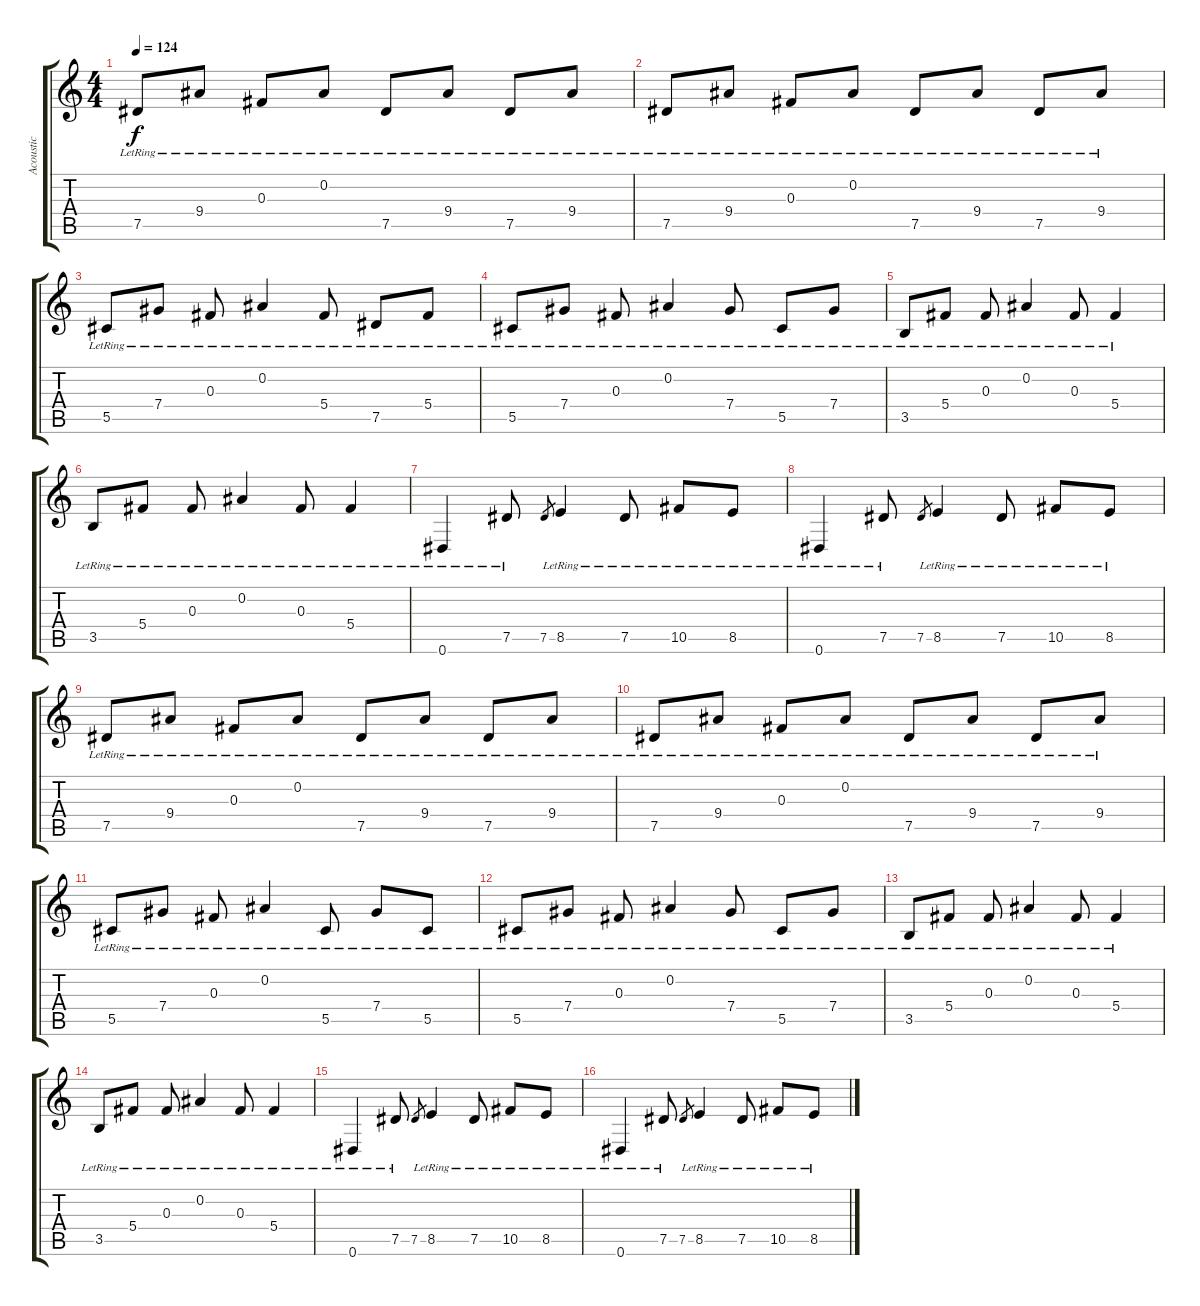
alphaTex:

\track ("Acoustic" "Acoustic") {instrument acousticguitarnylon}
\staff {score tabs}
\tuning (Eb4 Bb3 Gb3 Db3 Ab2 Eb2) {hide}
\ts (4 4)
\tempo 124
\clef g2
\ks c
7.5{lr}.8{dy f} 9.4{lr}.8 0.3{lr}.8 0.2{lr}.8 7.5{lr}.8 9.4{lr}.8 7.5{lr}.8 9.4{lr}.8 |
7.5{lr}.8 9.4{lr}.8 0.3{lr}.8 0.2{lr}.8 7.5{lr}.8 9.4{lr}.8 7.5{lr}.8 9.4{lr}.8 |
5.5{lr}.8 7.4{lr}.8 0.3{lr}.8 0.2{lr}.4 5.4{lr}.8 7.5{lr}.8 5.4{lr}.8 |
5.5{lr}.8 7.4{lr}.8 0.3{lr}.8 0.2{lr}.4 7.4{lr}.8 5.5{lr}.8 7.4{lr}.8 |
3.5{lr}.8 5.4{lr}.8 0.3{lr}.8 0.2{lr}.4 0.3{lr}.8 5.4{lr}.4 |
3.5{lr}.8 5.4{lr}.8 0.3{lr}.8 0.2{lr}.4 0.3{lr}.8 5.4{lr}.4 |
0.6{lr}.4 7.5{lr}.8 7.5.8{gr} 8.5{lr}.4 7.5{lr}.8 10.5{lr}.8 8.5{lr}.8 |
0.6{lr}.4 7.5{lr}.8 7.5.8{gr} 8.5{lr}.4 7.5{lr}.8 10.5{lr}.8 8.5{lr}.8 |
7.5{lr}.8 9.4{lr}.8 0.3{lr}.8 0.2{lr}.8 7.5{lr}.8 9.4{lr}.8 7.5{lr}.8 9.4{lr}.8 |
7.5{lr}.8 9.4{lr}.8 0.3{lr}.8 0.2{lr}.8 7.5{lr}.8 9.4{lr}.8 7.5{lr}.8 9.4{lr}.8 |
5.5{lr}.8 7.4{lr}.8 0.3{lr}.8 0.2{lr}.4 5.5{lr}.8 7.4{lr}.8 5.5{lr}.8 |
5.5{lr}.8 7.4{lr}.8 0.3{lr}.8 0.2{lr}.4 7.4{lr}.8 5.5{lr}.8 7.4{lr}.8 |
3.5{lr}.8 5.4{lr}.8 0.3{lr}.8 0.2{lr}.4 0.3{lr}.8 5.4{lr}.4 |
3.5{lr}.8 5.4{lr}.8 0.3{lr}.8 0.2{lr}.4 0.3{lr}.8 5.4{lr}.4 |
0.6{lr}.4 7.5{lr}.8 7.5.8{gr} 8.5{lr}.4 7.5{lr}.8 10.5{lr}.8 8.5{lr}.8 |
0.6{lr}.4 7.5{lr}.8 7.5.8{gr} 8.5{lr}.4 7.5{lr}.8 10.5{lr}.8 8.5{lr}.8
